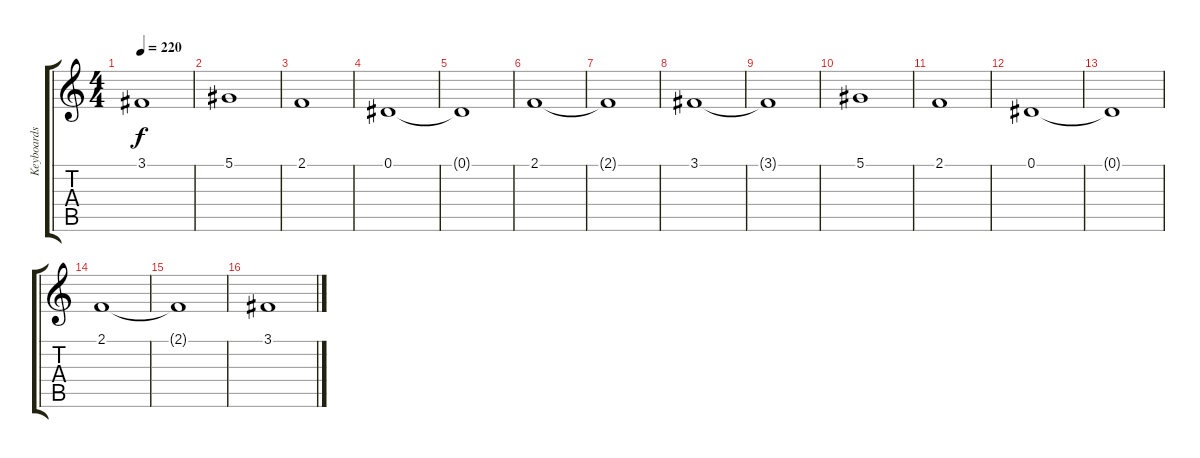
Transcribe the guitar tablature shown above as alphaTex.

\track ("Keyboards 2" "Keyboards ") {instrument stringensemble1}
\staff {score tabs}
\tuning (Eb4 Bb3 Gb3 Db3 Ab2 Eb2) {hide}
\ts (4 4)
\tempo 220
\clef g2
\ks c
3.1{t}.1{dy f} |
5.1.1 |
2.1.1 |
0.1.1 |
0.1{t}.1 |
2.1.1 |
2.1{t}.1 |
3.1.1 |
3.1{t}.1 |
5.1.1 |
2.1.1 |
0.1.1 |
0.1{t}.1 |
2.1.1 |
2.1{t}.1 |
3.1.1
